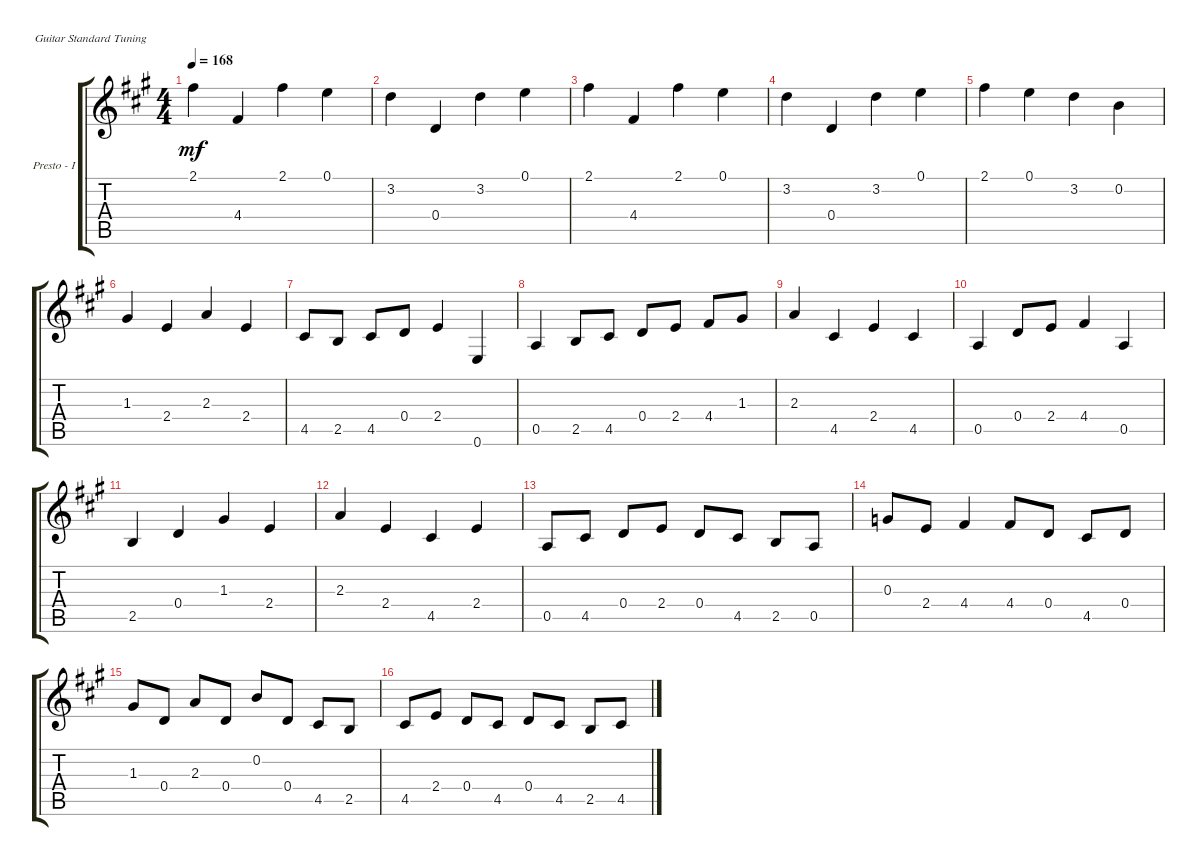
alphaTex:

\bracketExtendMode groupsimilarinstruments
\firstSystemTrackNameOrientation horizontal
\otherSystemsTrackNameOrientation horizontal
\track ("Presto - Italian Concerto" "Presto - I") {instrument acousticguitarnylon}
\staff {score tabs}
\tuning (E4 B3 G3 D3 A2 E2)
\ts (4 4)
\tempo 168
\clef g2
\ks a
2.1.4{dy mf} 4.4.4 2.1.4 0.1.4 |
3.2.4 0.4.4 3.2.4 0.1.4 |
2.1.4 4.4.4 2.1.4 0.1.4 |
3.2.4 0.4.4 3.2.4 0.1.4 |
2.1.4 0.1.4 3.2.4 0.2.4 |
1.3.4 2.4.4 2.3.4 2.4.4 |
4.5.8 2.5.8 4.5.8 0.4.8 2.4.4 0.6.4 |
0.5.4 2.5.8 4.5.8 0.4.8 2.4.8 4.4.8 1.3.8 |
2.3.4 4.5.4 2.4.4 4.5.4 |
0.5.4 0.4.8 2.4.8 4.4.4 0.5.4 |
2.5.4 0.4.4 1.3.4 2.4.4 |
2.3.4 2.4.4 4.5.4 2.4.4 |
0.5.8 4.5.8 0.4.8 2.4.8 0.4.8 4.5.8 2.5.8 0.5.8 |
0.3.8 2.4.8 4.4.4 4.4.8 0.4.8 4.5.8 0.4.8 |
1.3.8 0.4.8 2.3.8 0.4.8 0.2.8 0.4.8 4.5.8 2.5.8 |
4.5.8 2.4.8 0.4.8 4.5.8 0.4.8 4.5.8 2.5.8 4.5.8
